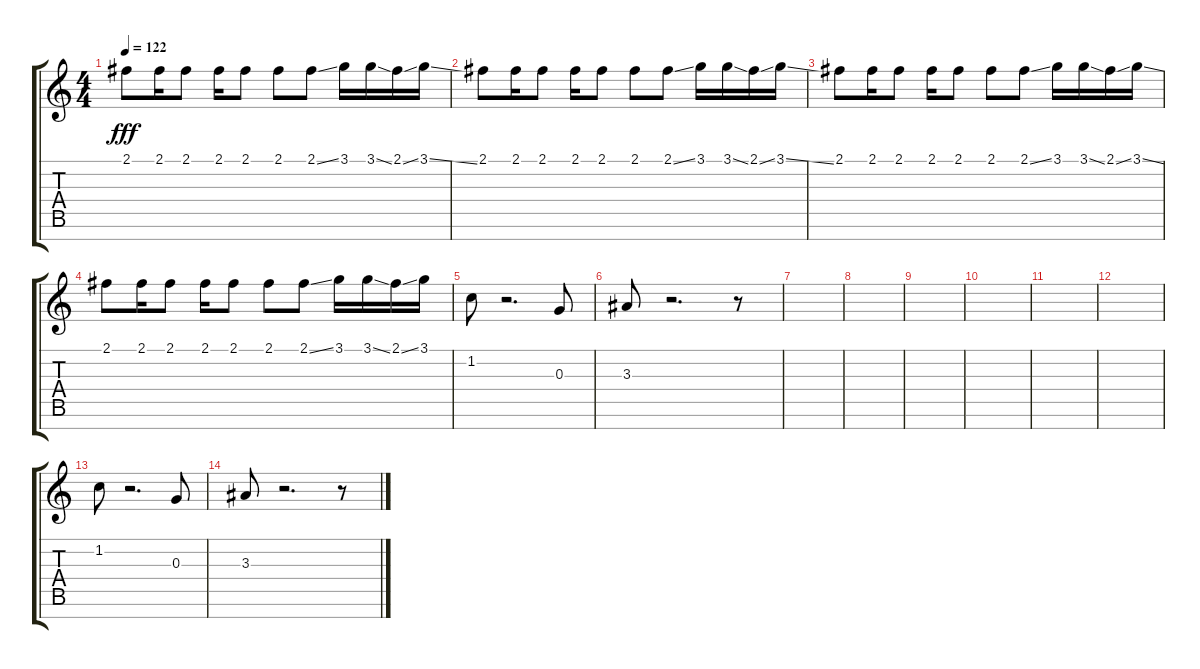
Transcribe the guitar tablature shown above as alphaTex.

\track "" {solo instrument distortionguitar}
\staff {score tabs}
\tuning (E4 B3 G3 D3 A2 E2 B1) {hide}
\ts (4 4)
\tempo 122
\clef g2
\ks c
2.1.8{dy fff} 2.1.16 2.1.8 2.1.16 2.1.8 2.1.8 2.1{ss}.8 3.1.16 3.1{ss}.16 2.1{ss}.16 3.1{ss}.16 |
2.1.8 2.1.16 2.1.8 2.1.16 2.1.8 2.1.8 2.1{ss}.8 3.1.16 3.1{ss}.16 2.1{ss}.16 3.1{ss}.16 |
2.1.8 2.1.16 2.1.8 2.1.16 2.1.8 2.1.8 2.1{ss}.8 3.1.16 3.1{ss}.16 2.1{ss}.16 3.1{ss}.16 |
2.1.8 2.1.16 2.1.8 2.1.16 2.1.8 2.1.8 2.1{ss}.8 3.1.16 3.1{ss}.16 2.1{ss}.16 3.1.16 |
1.2.8 r.2{d} 0.3.8 |
3.3.8 r.2{d} r.8 |
|
|
|
|
|
|
1.2.8 r.2{d} 0.3.8 |
3.3.8 r.2{d} r.8
